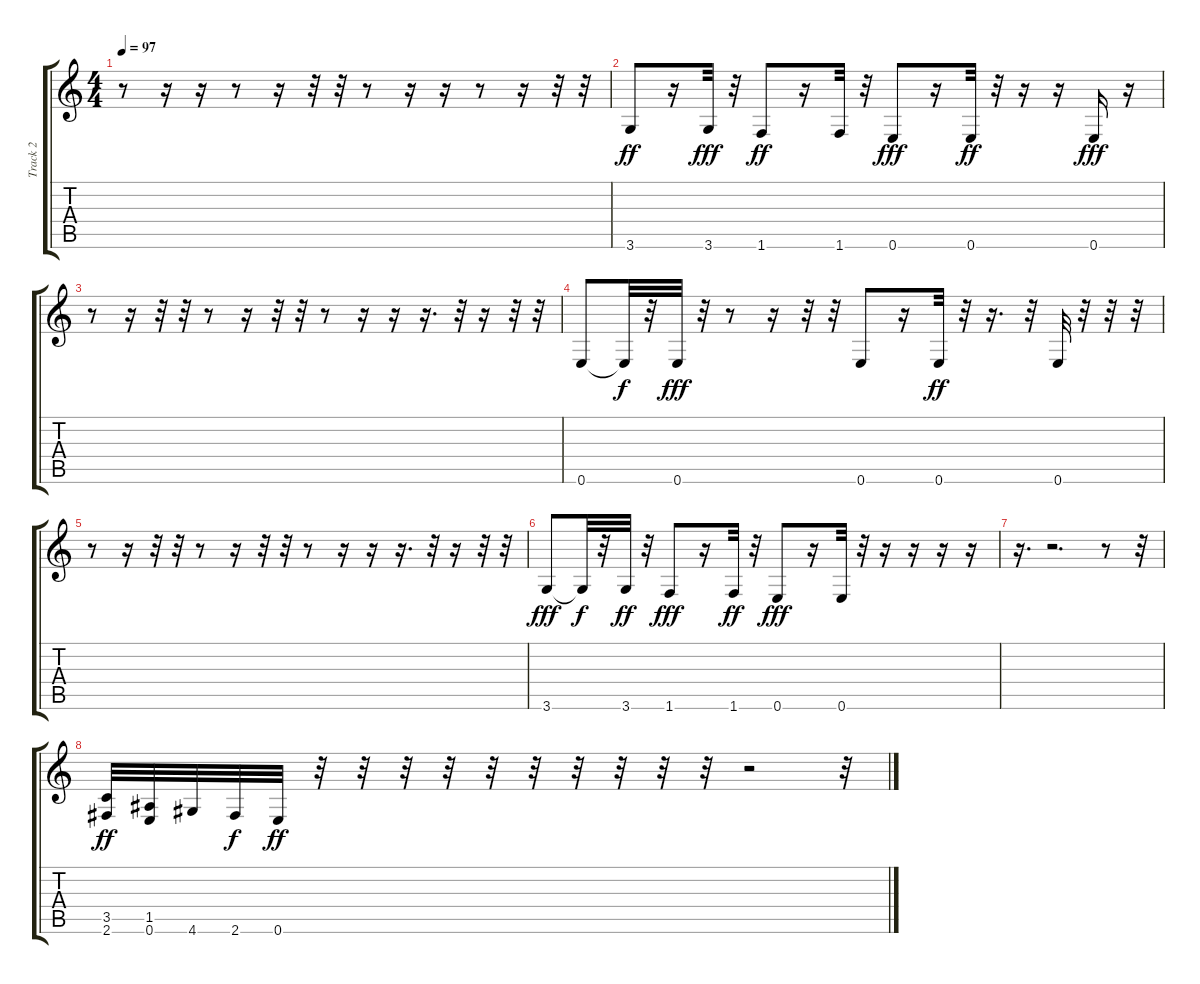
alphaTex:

\track ("Track 2" "Track 2") {instrument electricbassfinger}
\staff {score tabs}
\tuning (E4 B3 G3 D3 A2 E2) {hide}
\ts (4 4)
\tempo 97
\clef g2
\ks c
r.8{dy fff} r.16 r.16 r.8 r.16 r.32 r.32 r.8 r.16 r.16 r.8 r.16 r.32 r.32 |
3.6.8{dy ff} r.16 3.6.32{dy fff} r.32 1.6.8{dy ff} r.16 1.6.32 r.32 0.6.8{dy fff} r.16 0.6.32{dy ff} r.32 r.16 r.16 0.6.16{dy fff} r.16 |
r.8 r.16 r.32 r.32 r.8 r.16 r.32 r.32 r.8 r.16 r.16 r.16{d} r.32 r.16 r.32 r.32 |
0.6.8 0.6{t}.32{dy f} r.32 0.6.32{dy fff} r.32 r.8 r.16 r.32 r.32 0.6.8 r.16 0.6.32{dy ff} r.32 r.16{d} r.32 0.6.32 r.32 r.32 r.32 |
r.8 r.16 r.32 r.32 r.8 r.16 r.32 r.32 r.8 r.16 r.16 r.16{d} r.32 r.16 r.32 r.32 |
3.6.8{dy fff} 3.6{t}.32{dy f} r.32 3.6.32{dy ff} r.32 1.6.8{dy fff} r.16 1.6.32{dy ff} r.32 0.6.8{dy fff} r.16 0.6.32 r.32 r.16 r.16 r.16 r.16 |
r.16{d} r.2{d} r.8 r.32 |
(3.5 2.6).32{dy ff} (1.5 0.6).32 4.6.32 2.6.32{dy f} 0.6.32{dy ff} r.32 r.32 r.32 r.32 r.32 r.32 r.32 r.32 r.32 r.32 r.2 r.32
